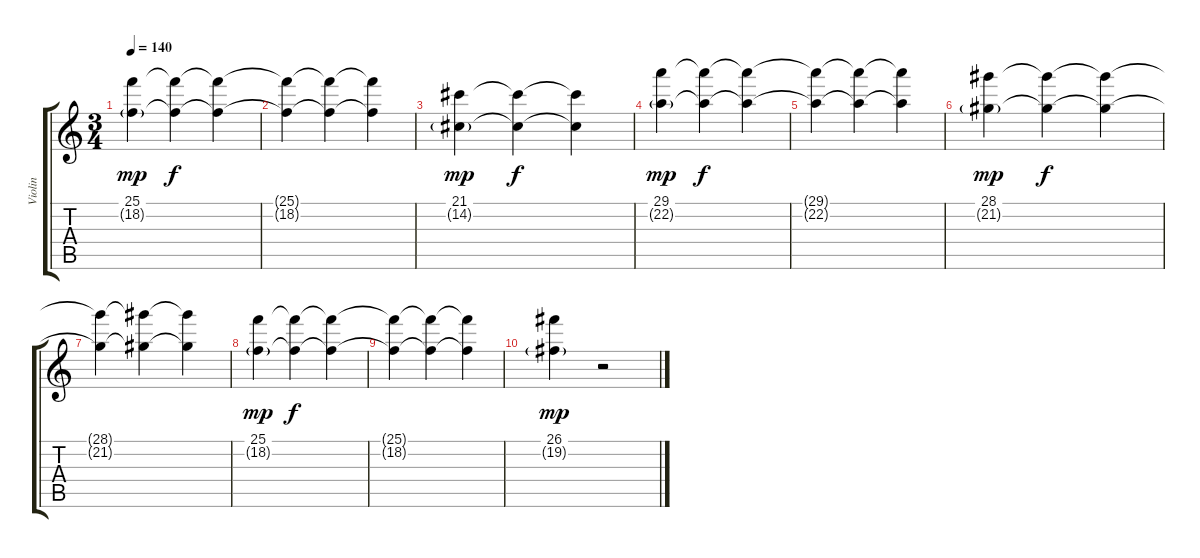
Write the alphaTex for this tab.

\track ("Violin" "Violin") {mute instrument violin}
\staff {score tabs}
\tuning (E4 B3 G3 D3 A2 E2) {hide}
\ts (3 4)
\tempo 140
\clef g2
\ks c
(25.1 18.2{g}).4{dy mp} (25.1{t} 18.2{t}).4{dy f} (25.1{t} 18.2{t}).4 |
(25.1{t} 18.2{t}).4 (25.1{t} 18.2{t}).4 (25.1{t} 18.2{t}).4 |
(21.1 14.2{g}).4{dy mp} (21.1{t} 14.2{t}).4{dy f} (21.1{t} 14.2{t}).4 |
(29.1 22.2{g}).4{dy mp} (29.1{t} 22.2{t}).4{dy f} (29.1{t} 22.2{t}).4 |
(29.1{t} 22.2{t}).4 (29.1{t} 22.2{t}).4 (29.1{t} 22.2{t}).4 |
(28.1 21.2{g}).4{dy mp} (28.1{t} 21.2{t}).4{dy f} (28.1{t} 21.2{t}).4 |
(28.1{t} 21.2{t}).4 (28.1{t} 21.2{t}).4 (28.1{t} 21.2{t}).4 |
(25.1 18.2{g}).4{dy mp} (25.1{t} 18.2{t}).4{dy f} (25.1{t} 18.2{t}).4 |
(25.1{t} 18.2{t}).4 (25.1{t} 18.2{t}).4 (25.1{t} 18.2{t}).4 |
(26.1 19.2{g}).4{dy mp} r.2
